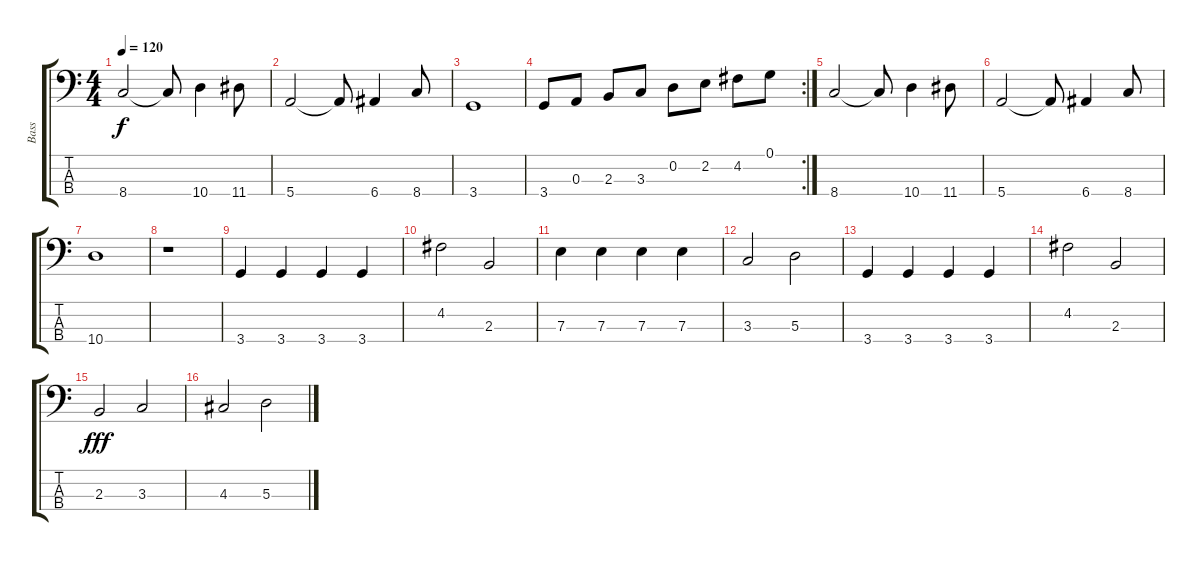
\track ("Bass" "Bass") {instrument electricbassfinger}
\staff {score tabs}
\tuning (G2 D2 A1 E1) {hide}
\ts (4 4)
\tempo 120
\clef f4
\ks c
8.4.2{dy f instrument electricbassfinger} 8.4{t}.8 10.4.4 11.4.8 |
5.4.2 5.4{t}.8 6.4.4 8.4.8 |
3.4.1 |
\rc 2
3.4.8 0.3.8 2.3.8 3.3.8 0.2.8 2.2.8 4.2.8 0.1.8 |
8.4.2 8.4{t}.8 10.4.4 11.4.8 |
5.4.2 5.4{t}.8 6.4.4 8.4.8 |
10.4.1 |
r.1 |
3.4.4 3.4.4 3.4.4 3.4.4 |
4.2.2 2.3.2 |
7.3.4 7.3.4 7.3.4 7.3.4 |
3.3.2 5.3.2 |
3.4.4 3.4.4 3.4.4 3.4.4 |
4.2.2 2.3.2 |
2.3.2{dy fff} 3.3.2 |
4.3.2 5.3.2
